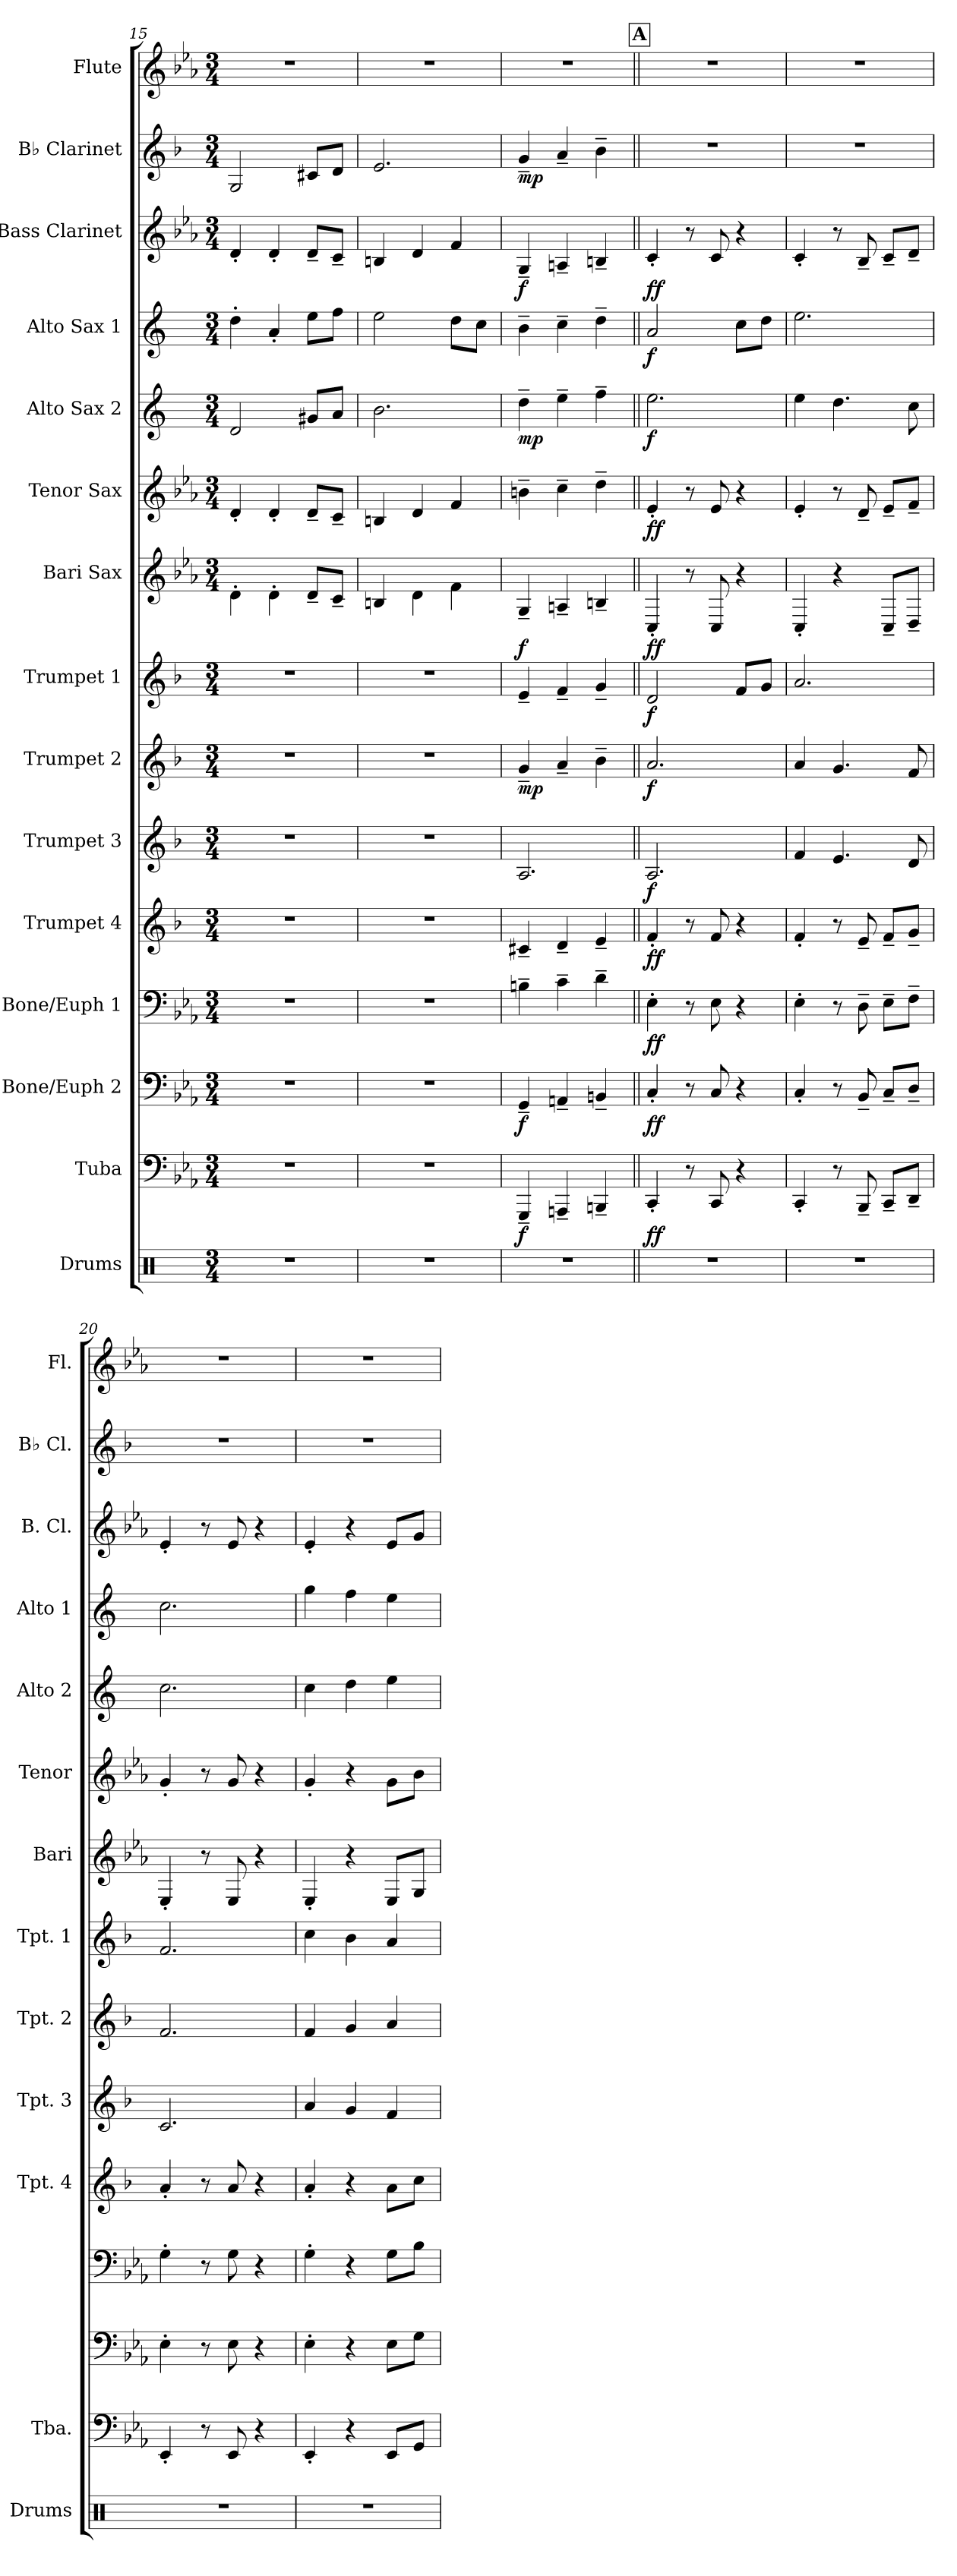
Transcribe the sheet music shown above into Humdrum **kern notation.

**kern	**kern	**dynam	**kern	**dynam	**kern	**dynam	**kern	**dynam	**kern	**dynam	**kern	**dynam	**kern	**dynam	**kern	**dynam	**kern	**dynam	**kern	**dynam	**kern	**dynam	**kern	**dynam	**kern	**dynam	**kern
*part15	*part14	*part14	*part13	*part13	*part12	*part12	*part11	*part11	*part10	*part10	*part9	*part9	*part8	*part8	*part7	*part7	*part6	*part6	*part5	*part5	*part4	*part4	*part3	*part3	*part2	*part2	*part1
*staff15	*staff14	*staff14	*staff13	*staff13	*staff12	*staff12	*staff11	*staff11	*staff10	*staff10	*staff9	*staff9	*staff8	*staff8	*staff7	*staff7	*staff6	*staff6	*staff5	*staff5	*staff4	*staff4	*staff3	*staff3	*staff2	*staff2	*staff1
*I"Drums	*I"Tuba	*	*I"Bone/Euph 2	*	*I"Bone/Euph 1	*	*I"Trumpet 4	*	*I"Trumpet 3	*	*I"Trumpet 2	*	*I"Trumpet 1	*	*I"Bari Sax	*	*I"Tenor Sax	*	*I"Alto Sax 2	*	*I"Alto Sax 1	*	*I"Bass Clarinet	*	*I"B♭ Clarinet	*	*I"Flute
*I'Drums	*I'Tba.	*	*	*	*	*	*I'Tpt. 4	*	*I'Tpt. 3	*	*I'Tpt. 2	*	*I'Tpt. 1	*	*I'Bari	*	*I'Tenor	*	*I'Alto 2	*	*I'Alto 1	*	*I'B. Cl.	*	*I'B♭ Cl.	*	*I'Fl.
*clefX	*clefF4	*	*clefF4	*	*clefF4	*	*clefG2	*	*clefG2	*	*clefG2	*	*clefG2	*	*clefG2	*	*clefG2	*	*clefG2	*	*clefG2	*	*clefG2	*	*clefG2	*	*clefG2
*	*	*	*	*	*	*	*ITrd1c2	*	*ITrd1c2	*	*ITrd1c2	*	*ITrd1c2	*	*ITrd12c21	*	*ITrd8c14	*	*ITrd5c9	*	*ITrd5c9	*	*ITrd8c14	*	*ITrd1c2	*	*
*k[]	*k[b-e-a-]	*	*k[b-e-a-]	*	*k[b-e-a-]	*	*k[b-e-a-]	*	*k[b-e-a-]	*	*k[b-e-a-]	*	*k[b-e-a-]	*	*k[b-e-a-]	*	*k[b-e-a-]	*	*k[b-e-a-]	*	*k[b-e-a-]	*	*k[b-e-a-]	*	*k[b-e-a-]	*	*k[b-e-a-]
*M3/4	*M3/4	*	*M3/4	*	*M3/4	*	*M3/4	*	*M3/4	*	*M3/4	*	*M3/4	*	*M3/4	*	*M3/4	*	*M3/4	*	*M3/4	*	*M3/4	*	*M3/4	*	*M3/4
=15	=15	=15	=15	=15	=15	=15	=15	=15	=15	=15	=15	=15	=15	=15	=15	=15	=15	=15	=15	=15	=15	=15	=15	=15	=15	=15	=15
2.r	2.r	.	2.r	.	2.r	.	2.r	.	2.r	.	2.r	.	2.r	.	4D'\	.	4D'/	.	2F/	.	4f'\	.	4D'/	.	2F/	.	2.r
.	.	.	.	.	.	.	.	.	.	.	.	.	.	.	4D'\	.	4D'/	.	.	.	4c'/	.	4D'/	.	.	.	.
.	.	.	.	.	.	.	.	.	.	.	.	.	.	.	8D~/L	.	8D~/L	.	8Bn/L	.	8g\L	.	8D~/L	.	8Bn/L	.	.
.	.	.	.	.	.	.	.	.	.	.	.	.	.	.	8C~/J	.	8C~/J	.	8c/J	.	8a-\J	.	8C~/J	.	8c/J	.	.
=16	=16	=16	=16	=16	=16	=16	=16	=16	=16	=16	=16	=16	=16	=16	=16	=16	=16	=16	=16	=16	=16	=16	=16	=16	=16	=16	=16
2.r	2.r	.	2.r	.	2.r	.	2.r	.	2.r	.	2.r	.	2.r	.	4BBn/	.	4BBn/	.	2.d\	.	2g\	.	4BBn/	.	2.d/	.	2.r
.	.	.	.	.	.	.	.	.	.	.	.	.	.	.	4D\	.	4D/	.	.	.	.	.	4D/	.	.	.	.
.	.	.	.	.	.	.	.	.	.	.	.	.	.	.	4F\	.	4F/	.	.	.	8f\L	.	4F/	.	.	.	.
.	.	.	.	.	.	.	.	.	.	.	.	.	.	.	.	.	.	.	.	.	8e-\J	.	.	.	.	.	.
!!LO:PB:g=z
=17	=17	=17	=17	=17	=17	=17	=17	=17	=17	=17	=17	=17	=17	=17	=17	=17	=17	=17	=17	=17	=17	=17	=17	=17	=17	=17	=17
!	!	!LO:DY:b	!	!LO:DY:b	!	!	!	!	!	!	!	!LO:DY:b	!	!	!	!LO:DY:b	!	!	!	!LO:DY:b	!	!	!	!LO:DY:b	!	!LO:DY:b	!
2.r	4GGG~/	f	4GG~/	f	4Bn~\	.	4Bn~/	.	2.G/	.	4f~/	mp	4d~/	.	4GG~/	f	4Bn~\	.	4f~\	mp	4d~\	.	4GG~/	f	4f~/	mp	2.r
.	4AAAn~/	.	4AAn~/	.	4c~\	.	4c~/	.	.	.	4g~/	.	4e-~/	.	4AAn~/	.	4c~\	.	4g~\	.	4e-~\	.	4AAn~/	.	4g~/	.	.
.	4BBBn~/	.	4BBn~/	.	4d~\	.	4d~/	.	.	.	4a-~\	.	4f~/	.	4BBn~/	.	4d~\	.	4a-~\	.	4f~\	.	4BBn~/	.	4a-~\	.	.
!!LO:REH:place=s1:a:B:fs=14:t=A
=18||	=18||	=18||	=18||	=18||	=18||	=18||	=18||	=18||	=18||	=18||	=18||	=18||	=18||	=18||	=18||	=18||	=18||	=18||	=18||	=18||	=18||	=18||	=18||	=18||	=18||	=18||	=18||
!	!	!LO:DY:b	!	!LO:DY:b	!	!LO:DY:b	!	!LO:DY:b	!	!LO:DY:b	!	!LO:DY:b	!	!LO:DY:b	!	!LO:DY:b	!	!LO:DY:b	!	!LO:DY:b	!	!LO:DY:b	!	!LO:DY:b	!	!	!
2.r	4CC'/	ff	4C'/	ff	4E-'\	ff	4e-'/	ff	2.G/	f	2.g/	f	2c/	f	4CC'/	ff	4E-'/	ff	2.g\	f	2c/	f	4C'/	ff	2.r	.	2.r
.	8r	.	8r	.	8r	.	8r	.	.	.	.	.	.	.	8r	.	8r	.	.	.	.	.	8r	.	.	.	.
.	8CC/	.	8C/	.	8E-\	.	8e-/	.	.	.	.	.	.	.	8CC/	.	8E-/	.	.	.	.	.	8C/	.	.	.	.
.	4r	.	4r	.	4r	.	4r	.	.	.	.	.	8e-/L	.	4r	.	4r	.	.	.	8e-\L	.	4r	.	.	.	.
.	.	.	.	.	.	.	.	.	.	.	.	.	8f/J	.	.	.	.	.	.	.	8f\J	.	.	.	.	.	.
=19	=19	=19	=19	=19	=19	=19	=19	=19	=19	=19	=19	=19	=19	=19	=19	=19	=19	=19	=19	=19	=19	=19	=19	=19	=19	=19	=19
2.r	4CC'/	.	4C'/	.	4E-'\	.	4e-'/	.	4e-/	.	4g/	.	2.g/	.	4CC'/	.	4E-'/	.	4g\	.	2.g\	.	4C'/	.	2.r	.	2.r
.	8r	.	8r	.	8r	.	8r	.	4.d/	.	4.f/	.	.	.	4r	.	8r	.	4.f\	.	.	.	8r	.	.	.	.
.	8BBB-~/	.	8BB-~/	.	8D~\	.	8d~/	.	.	.	.	.	.	.	.	.	8D~/	.	.	.	.	.	8BB-~/	.	.	.	.
.	8CC~/L	.	8C~/L	.	8E-~\L	.	8e-~/L	.	.	.	.	.	.	.	8CC~/L	.	8E-~/L	.	.	.	.	.	8C~/L	.	.	.	.
.	8DD~/J	.	8D~/J	.	8F~\J	.	8f~/J	.	8c/	.	8e-/	.	.	.	8DD~/J	.	8F~/J	.	8e-\	.	.	.	8D~/J	.	.	.	.
=20	=20	=20	=20	=20	=20	=20	=20	=20	=20	=20	=20	=20	=20	=20	=20	=20	=20	=20	=20	=20	=20	=20	=20	=20	=20	=20	=20
2.r	4EE-'/	.	4E-'\	.	4G'\	.	4g'/	.	2.B-/	.	2.e-/	.	2.e-/	.	4EE-'/	.	4G'/	.	2.e-\	.	2.e-\	.	4E-'/	.	2.r	.	2.r
.	8r	.	8r	.	8r	.	8r	.	.	.	.	.	.	.	8r	.	8r	.	.	.	.	.	8r	.	.	.	.
.	8EE-/	.	8E-\	.	8G\	.	8g/	.	.	.	.	.	.	.	8EE-/	.	8G/	.	.	.	.	.	8E-/	.	.	.	.
.	4r	.	4r	.	4r	.	4r	.	.	.	.	.	.	.	4r	.	4r	.	.	.	.	.	4r	.	.	.	.
=21	=21	=21	=21	=21	=21	=21	=21	=21	=21	=21	=21	=21	=21	=21	=21	=21	=21	=21	=21	=21	=21	=21	=21	=21	=21	=21	=21
2.r	4EE-'/	.	4E-'\	.	4G'\	.	4g'/	.	4g/	.	4e-/	.	4b-\	.	4EE-'/	.	4G'/	.	4e-\	.	4b-\	.	4E-'/	.	2.r	.	2.r
.	4r	.	4r	.	4r	.	4r	.	4f/	.	4f/	.	4a-\	.	4r	.	4r	.	4f\	.	4a-\	.	4r	.	.	.	.
.	8EE-/L	.	8E-\L	.	8G\L	.	8g\L	.	4e-/	.	4g/	.	4g/	.	8EE-/L	.	8G\L	.	4g\	.	4g\	.	8E-/L	.	.	.	.
.	8GG/J	.	8G\J	.	8B-\J	.	8b-\J	.	.	.	.	.	.	.	8GG/J	.	8B-\J	.	.	.	.	.	8G/J	.	.	.	.
=	=	=	=	=	=	=	=	=	=	=	=	=	=	=	=	=	=	=	=	=	=	=	=	=	=	=	=
*-	*-	*-	*-	*-	*-	*-	*-	*-	*-	*-	*-	*-	*-	*-	*-	*-	*-	*-	*-	*-	*-	*-	*-	*-	*-	*-	*-
